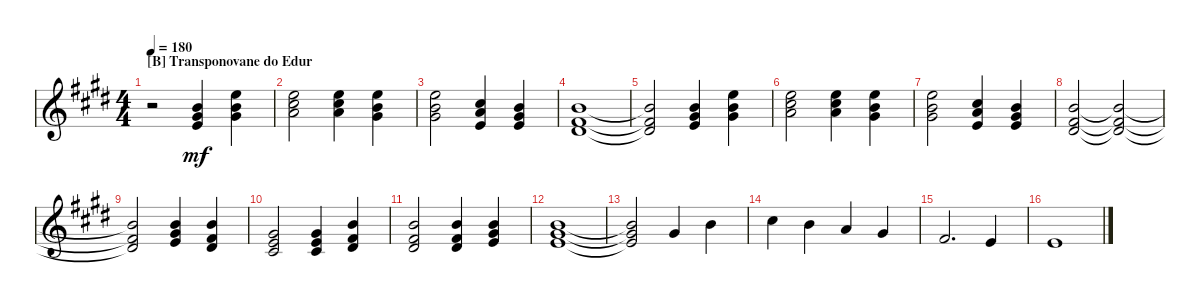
\defaultSystemsLayout 4
\bracketExtendMode groupsimilarinstruments
\singleTrackTrackNamePolicy hidden
\multiTrackTrackNamePolicy hidden
\firstSystemTrackNameOrientation horizontal
\otherSystemsTrackNameOrientation horizontal
\track ("Voice" "S-Gt") {solo instrument acousticguitarsteel}
\staff {score}
\tuning (E4 B3 G3 D3 A2 E2)
\ts (4 4)
\section ("B" "Transponovane do Edur")
\tempo 180
\clef g2
\ks e
r.2{dy mf} (4.3 6.4 7.5).4 (4.3 14.4 11.5).4 |
(5.2 6.3 7.4).2 (5.2 6.3 7.4).4 (5.2 4.3 11.5).4 |
(5.2 4.3 11.5).2 (6.3 7.4 12.6).4 (4.3 6.4 7.5).4 |
(4.3 4.4 6.5).1 |
(4.3{t} 4.4{t} 6.5{t}).2 (4.3 6.4 7.5).4 (5.2 4.3 6.4).4 |
(5.2 6.3 7.4).2 (5.2 6.3 7.4).4 (4.3 6.4 19.5).4 |
(5.2 4.3 6.4).2 (6.3 7.4 7.5).4 (4.3 6.4 12.6).4 |
(4.3 4.4 6.5).2 (4.3{t} 4.4{t} 6.5{t}).2 |
(4.3{t} 4.4{t} 6.5{t}).2 (4.3 6.4 7.5).4 (4.3 4.4 6.5).4 |
(6.4 7.5 9.6).2 (6.4 7.5 9.6).4 (4.3 4.4 6.5).4 |
(4.3 4.4 6.5).2 (4.3 4.4 6.5).4 (4.3 6.4 7.5).4 |
(4.3 6.4 7.5).1 |
(4.3{t} 6.4{t} 7.5{t}).2 6.4.4 4.3.4 |
6.3.4 4.3.4 7.4.4 6.4.4 |
4.4.2{d} 7.5.4 |
7.5.1
